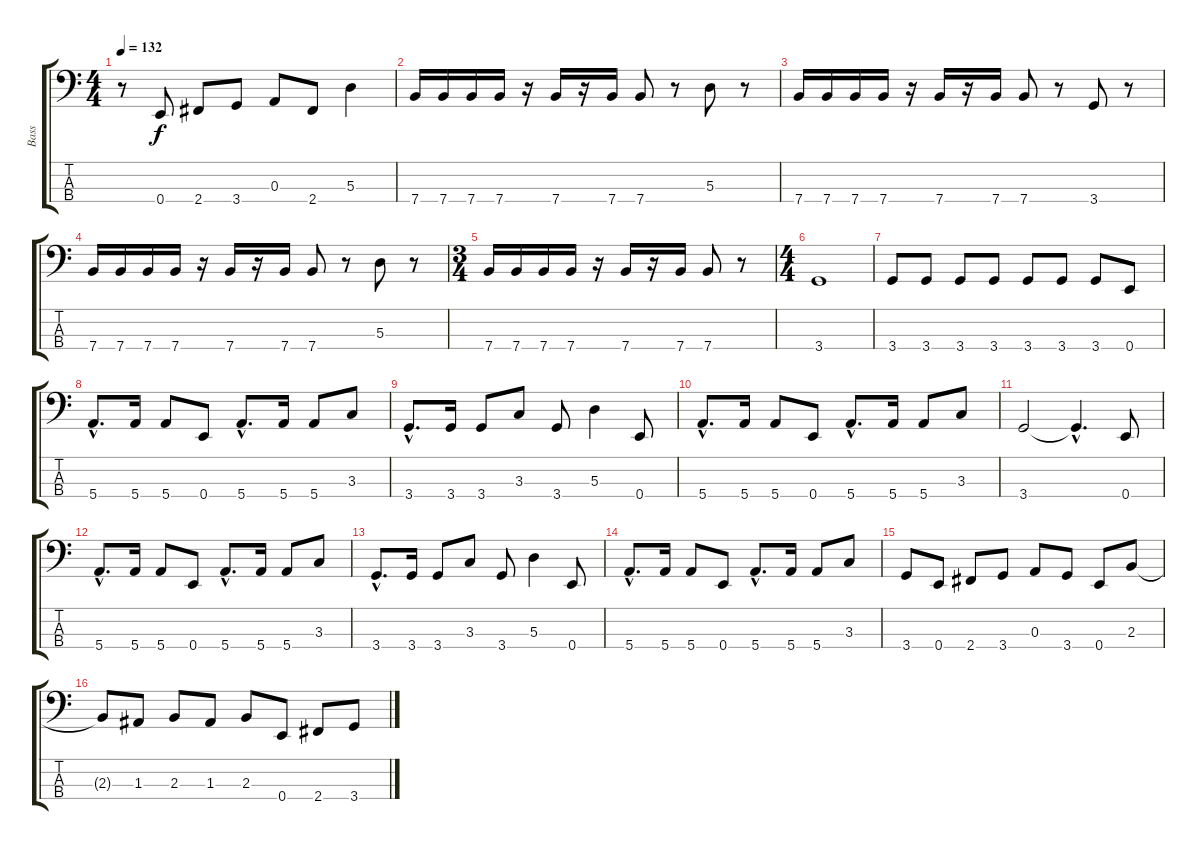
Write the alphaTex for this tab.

\track ("Bass" "Bass") {instrument electricbassfinger}
\staff {score tabs}
\tuning (G2 D2 A1 E1) {hide}
\ts (4 4)
\tempo 132
\clef f4
\ks c
r.8{dy f} 0.4.8 2.4.8 3.4.8 0.3.8 2.4.8 5.3.4 |
7.4.16 7.4.16 7.4.16 7.4.16 r.16 7.4.16 r.16 7.4.16 7.4.8 r.8 5.3.8 r.8 |
7.4.16 7.4.16 7.4.16 7.4.16 r.16 7.4.16 r.16 7.4.16 7.4.8 r.8 3.4.8 r.8 |
7.4.16 7.4.16 7.4.16 7.4.16 r.16 7.4.16 r.16 7.4.16 7.4.8 r.8 5.3.8 r.8 |
\ts (3 4)
7.4.16 7.4.16 7.4.16 7.4.16 r.16 7.4.16 r.16 7.4.16 7.4.8 r.8 |
\ts (4 4)
3.4.1 |
3.4.8 3.4.8 3.4.8 3.4.8 3.4.8 3.4.8 3.4.8 0.4.8 |
5.4{hac}.8{d} 5.4.16 5.4.8 0.4.8 5.4{hac}.8{d} 5.4.16 5.4.8 3.3.8 |
3.4{hac}.8{d} 3.4.16 3.4.8 3.3.8 3.4.8 5.3.4 0.4.8 |
5.4{hac}.8{d} 5.4.16 5.4.8 0.4.8 5.4{hac}.8{d} 5.4.16 5.4.8 3.3.8 |
3.4.2 3.4{hac t}.4{d} 0.4.8 |
5.4{hac}.8{d} 5.4.16 5.4.8 0.4.8 5.4{hac}.8{d} 5.4.16 5.4.8 3.3.8 |
3.4{hac}.8{d} 3.4.16 3.4.8 3.3.8 3.4.8 5.3.4 0.4.8 |
5.4{hac}.8{d} 5.4.16 5.4.8 0.4.8 5.4{hac}.8{d} 5.4.16 5.4.8 3.3.8 |
3.4.8 0.4.8 2.4.8 3.4.8 0.3.8 3.4.8 0.4.8 2.3.8 |
2.3{t}.8 1.3.8 2.3.8 1.3.8 2.3.8 0.4.8 2.4.8 3.4.8
